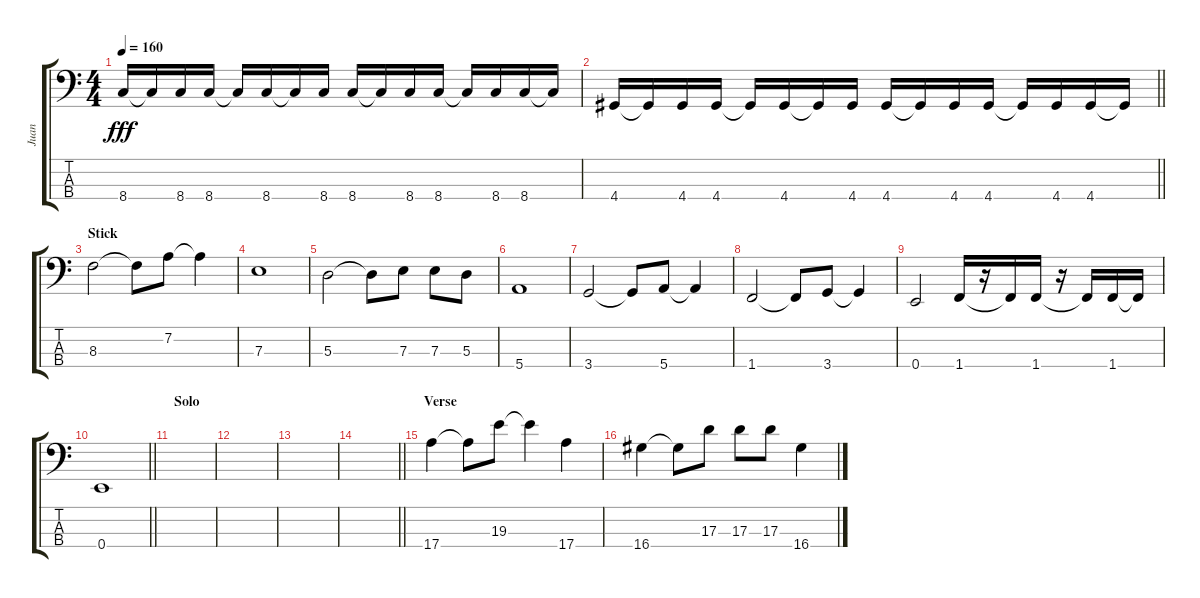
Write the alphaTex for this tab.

\track ("Juan" "Juan") {instrument electricbassfinger}
\staff {score tabs}
\tuning (G2 D2 A1 E1) {hide}
\ts (4 4)
\tempo 160
\clef f4
\ks c
8.4.16{dy fff} 8.4{t}.16 8.4.16 8.4.16 8.4{t}.16 8.4.16 8.4{t}.16 8.4.16 8.4.16 8.4{t}.16 8.4.16 8.4.16 8.4{t}.16 8.4.16 8.4.16 8.4{t}.16 |
\barLineRight lightlight
4.4.16 4.4{t}.16 4.4.16 4.4.16 4.4{t}.16 4.4.16 4.4{t}.16 4.4.16 4.4.16 4.4{t}.16 4.4.16 4.4.16 4.4{t}.16 4.4.16 4.4.16 4.4{t}.16 |
\section ("" "Stick")
8.3.2 8.3{t}.8 7.2.8 7.2{t}.4 |
7.3.1 |
5.3.2 5.3{t}.8 7.3.8 7.3.8 5.3.8 |
5.4.1 |
3.4.2 3.4{t}.8 5.4.8 5.4{t}.4 |
1.4.2 1.4{t}.8 3.4.8 3.4{t}.4 |
0.4.2 1.4.16 r.16 1.4{t}.16 1.4.16 r.16 1.4{t}.16 1.4.16 1.4{t}.16 |
\barLineRight lightlight
0.4.1 |
\section ("" "Solo")
|
|
|
\barLineRight lightlight
|
\section ("" "Verse")
17.4.4 17.4{t}.8 19.3.8 19.3{t}.4 17.4.4 |
16.4.4 16.4{t}.8 17.3.8 17.3.8 17.3.8 16.4.4
